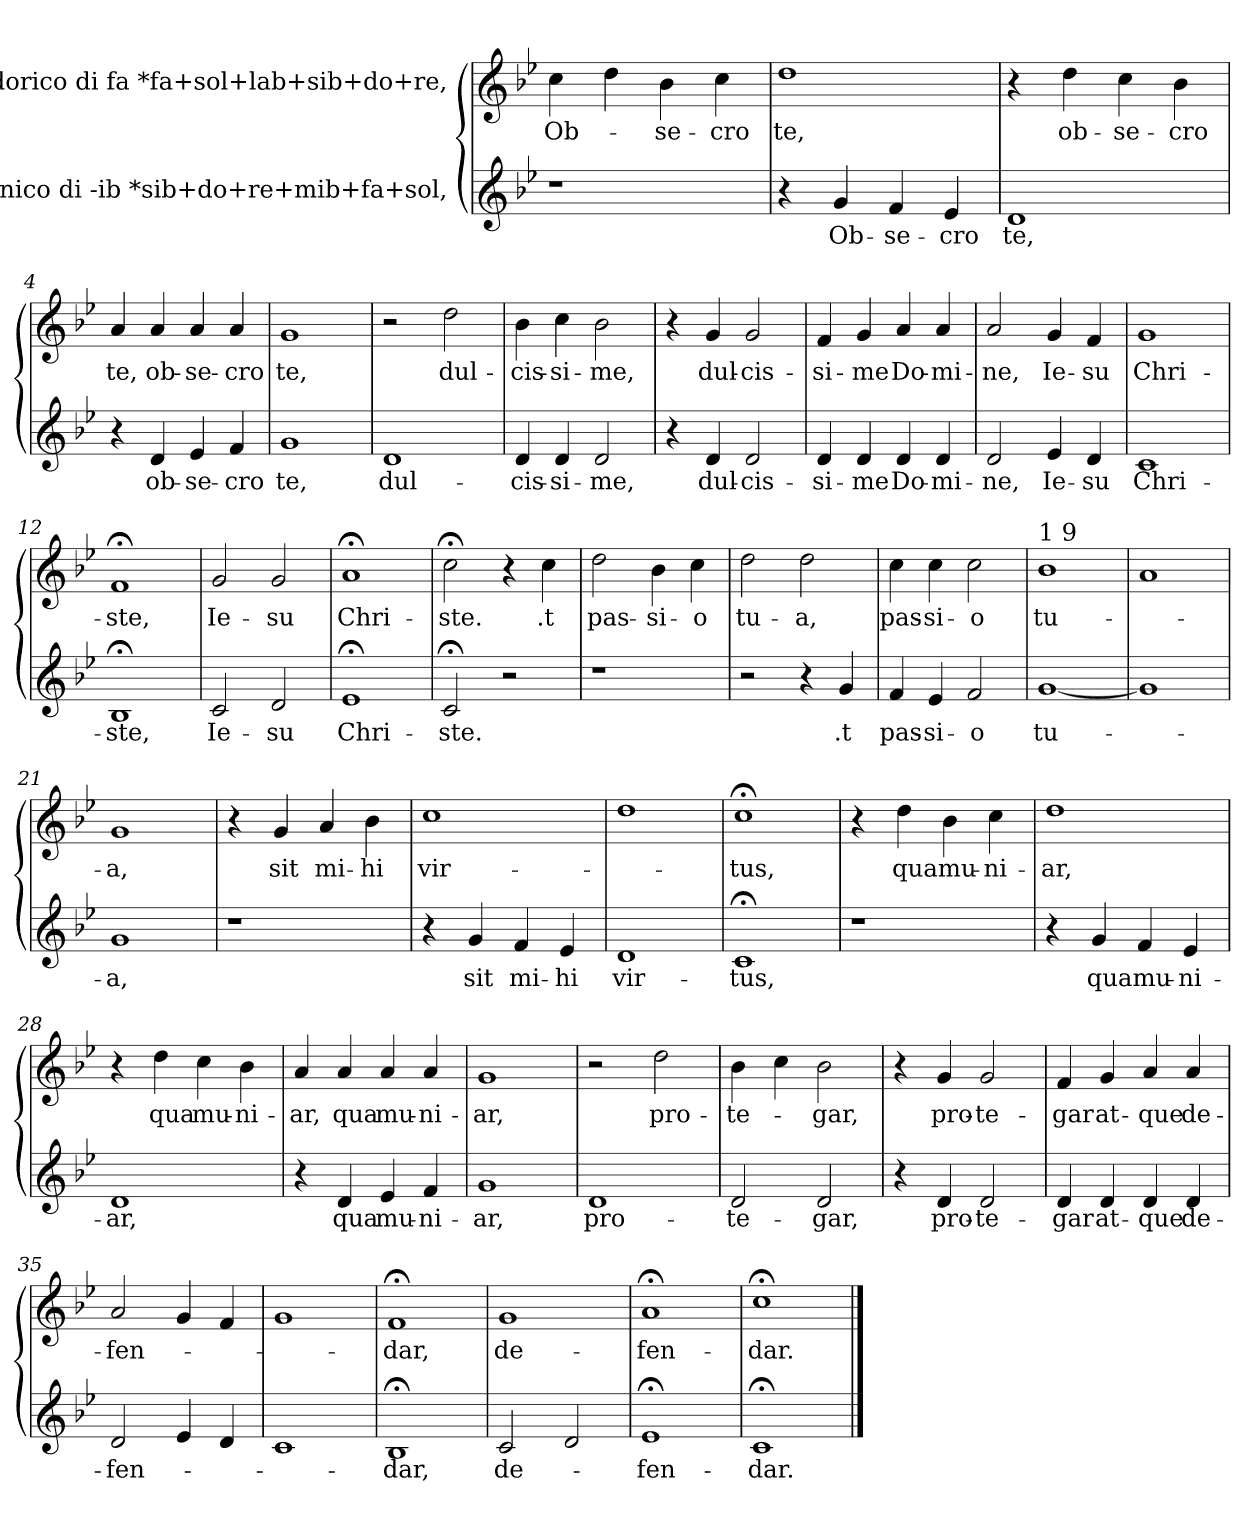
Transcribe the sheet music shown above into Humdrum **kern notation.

**kern	**text	**kern	**text
*part2	*part2	*part1	*part1
*staff2	*staff2	*staff1	*staff1
*I")odo ionico di -ib *sib+do+re+mib+fa+sol,	*	*I")odo dorico di fa *fa+sol+lab+sib+do+re,	*
*clefG2	*	*clefG2	*
*k[b-e-]	*	*k[b-e-]	*
*B-:	*	*B-:	*
=1	=1	=1	=1
!	!	!	!LO:LY:b
1r	.	4cc\	Ob-
.	.	4dd\	.
!	!	!	!LO:LY:b
.	.	4b-\	-se-
!	!	!	!LO:LY:b
.	.	4cc\	-cro
=2	=2	=2	=2
!	!	!	!LO:LY:b
4r	.	1dd	te,
!	!LO:LY:b	!	!
4g/	Ob-	.	.
!	!LO:LY:b	!	!
4f/	-se-	.	.
!	!LO:LY:b	!	!
4e-/	-cro	.	.
=3	=3	=3	=3
!	!LO:LY:b	!	!
1d	te,	4r	.
!	!	!	!LO:LY:b
.	.	4dd\	ob-
!	!	!	!LO:LY:b
.	.	4cc\	-se-
!	!	!	!LO:LY:b
.	.	4b-\	-cro
=4	=4	=4	=4
!	!	!	!LO:LY:b
4r	.	4a/	te,
!	!LO:LY:b	!	!LO:LY:b
4d/	ob-	4a/	ob-
!	!LO:LY:b	!	!LO:LY:b
4e-/	-se-	4a/	-se-
!	!LO:LY:b	!	!LO:LY:b
4f/	-cro	4a/	-cro
=5	=5	=5	=5
!	!LO:LY:b	!	!LO:LY:b
1g	te,	1g	te,
=6	=6	=6	=6
!	!LO:LY:b	!	!
1d	dul-	2r	.
!	!	!	!LO:LY:b
.	.	2dd\	dul-
=7	=7	=7	=7
!	!LO:LY:b	!	!LO:LY:b
4d/	-cis-	4b-\	-cis-
!	!LO:LY:b	!	!LO:LY:b
4d/	-si-	4cc\	-si-
!	!LO:LY:b	!	!LO:LY:b
2d/	-me,	2b-\	-me,
=8	=8	=8	=8
4r	.	4r	.
!	!LO:LY:b	!	!LO:LY:b
4d/	dul-	4g/	dul-
!	!LO:LY:b	!	!LO:LY:b
2d/	-cis-	2g/	-cis-
!!LO:LB:g=z
=9	=9	=9	=9
!	!LO:LY:b	!	!LO:LY:b
4d/	-si-	4f/	-si-
!	!LO:LY:b	!	!LO:LY:b
4d/	-me	4g/	-me
!	!LO:LY:b	!	!LO:LY:b
4d/	Do-	4a/	Do-
!	!LO:LY:b	!	!LO:LY:b
4d/	-mi-	4a/	-mi-
=10	=10	=10	=10
!	!LO:LY:b	!	!LO:LY:b
2d/	-ne,	2a/	-ne,
!	!LO:LY:b	!	!LO:LY:b
4e-/	Ie-	4g/	Ie-
!	!LO:LY:b	!	!LO:LY:b
4d/	-su	4f/	-su
=11	=11	=11	=11
!	!LO:LY:b	!	!LO:LY:b
1c	Chri-	1g	Chri-
=12	=12	=12	=12
!	!LO:LY:b	!	!LO:LY:b
1B-;	-ste,	1f;	-ste,
=13	=13	=13	=13
!	!LO:LY:b	!	!LO:LY:b
2c/	Ie-	2g/	Ie-
!	!LO:LY:b	!	!LO:LY:b
2d/	-su	2g/	-su
=14	=14	=14	=14
!	!LO:LY:b	!	!LO:LY:b
1e-;	Chri-	1a;	Chri-
=15	=15	=15	=15
!	!LO:LY:b	!	!LO:LY:b
2c;/	-ste.	2cc;<\	-ste.
2r	.	4r	.
!	!	!	!LO:LY:b
.	.	4cc\	.t
=16	=16	=16	=16
!	!	!	!LO:LY:b
1r	.	2dd\	pas-
!	!	!	!LO:LY:b
.	.	4b-\	-si-
!	!	!	!LO:LY:b
.	.	4cc\	-o
=17	=17	=17	=17
!	!	!	!LO:LY:b
2r	.	2dd\	tu-
!	!	!	!LO:LY:b
4r	.	2dd\	-a,
!	!LO:LY:b	!	!
4g/	.t	.	.
=18	=18	=18	=18
!	!LO:LY:b	!	!LO:LY:b
4f/	pas-	4cc\	pas-
!	!LO:LY:b	!	!LO:LY:b
4e-/	-si-	4cc\	-si-
!	!LO:LY:b	!	!LO:LY:b
2f/	-o	2cc\	-o
!!LO:LB:g=z
=19	=19	=19	=19
!	!	!LO:TX:a:t=1 9	!
!	!LO:LY:b	!	!LO:LY:b
[<1g	tu-	1b-	tu-
=20	=20	=20	=20
1g]	.	1a	.
=21	=21	=21	=21
!	!LO:LY:b	!	!LO:LY:b
1g	-a,	1g	-a,
=22	=22	=22	=22
1r	.	4r	.
!	!	!	!LO:LY:b
.	.	4g/	sit
!	!	!	!LO:LY:b
.	.	4a/	mi-
!	!	!	!LO:LY:b
.	.	4b-\	-hi
=23	=23	=23	=23
!	!	!	!LO:LY:b
4r	.	1cc	vir-
!	!LO:LY:b	!	!
4g/	sit	.	.
!	!LO:LY:b	!	!
4f/	mi-	.	.
!	!LO:LY:b	!	!
4e-/	-hi	.	.
=24	=24	=24	=24
!	!LO:LY:b	!	!
1d	vir-	1dd	.
=25	=25	=25	=25
!	!LO:LY:b	!	!LO:LY:b
1c;	-tus,	1cc;<	-tus,
=26	=26	=26	=26
1r	.	4r	.
!	!	!	!LO:LY:b
.	.	4dd\	qua
!	!	!	!LO:LY:b
.	.	4b-\	mu-
!	!	!	!LO:LY:b
.	.	4cc\	-ni-
=27	=27	=27	=27
!	!	!	!LO:LY:b
4r	.	1dd	-ar,
!	!LO:LY:b	!	!
4g/	qua	.	.
!	!LO:LY:b	!	!
4f/	mu-	.	.
!	!LO:LY:b	!	!
4e-/	-ni-	.	.
=28	=28	=28	=28
!	!LO:LY:b	!	!
1d	-ar,	4r	.
!	!	!	!LO:LY:b
.	.	4dd\	qua
!	!	!	!LO:LY:b
.	.	4cc\	mu-
!	!	!	!LO:LY:b
.	.	4b-\	-ni-
=29	=29	=29	=29
!	!	!	!LO:LY:b
4r	.	4a/	-ar,
!	!LO:LY:b	!	!LO:LY:b
4d/	qua	4a/	qua
!	!LO:LY:b	!	!LO:LY:b
4e-/	mu-	4a/	mu-
!	!LO:LY:b	!	!LO:LY:b
4f/	-ni-	4a/	-ni-
!!LO:LB:g=z
=30	=30	=30	=30
!	!LO:LY:b	!	!LO:LY:b
1g	-ar,	1g	-ar,
=31	=31	=31	=31
!	!LO:LY:b	!	!
1d	pro-	2r	.
!	!	!	!LO:LY:b
.	.	2dd\	pro-
=32	=32	=32	=32
!	!LO:LY:b	!	!LO:LY:b
2d/	-te-	4b-\	-te-
.	.	4cc\	.
!	!LO:LY:b	!	!LO:LY:b
2d/	-gar,	2b-\	-gar,
=33	=33	=33	=33
4r	.	4r	.
!	!LO:LY:b	!	!LO:LY:b
4d/	pro-	4g/	pro-
!	!LO:LY:b	!	!LO:LY:b
2d/	-te-	2g/	-te-
=34	=34	=34	=34
!	!LO:LY:b	!	!LO:LY:b
4d/	-gar	4f/	-gar
!	!LO:LY:b	!	!LO:LY:b
4d/	at-	4g/	at-
!	!LO:LY:b	!	!LO:LY:b
4d/	-que	4a/	-que
!	!LO:LY:b	!	!LO:LY:b
4d/	de-	4a/	de-
=35	=35	=35	=35
!	!LO:LY:b	!	!LO:LY:b
2d/	-fen-	2a/	-fen-
4e-/	.	4g/	.
4d/	.	4f/	.
=36	=36	=36	=36
1c	.	1g	.
=37	=37	=37	=37
!	!LO:LY:b	!	!LO:LY:b
1B-;	-dar,	1f;	-dar,
=38	=38	=38	=38
!	!LO:LY:b	!	!LO:LY:b
2c/	de-	1g	de-
2d/	.	.	.
=39	=39	=39	=39
!	!LO:LY:b	!	!LO:LY:b
1e-;	-fen-	1a;	-fen-
=40	=40	=40	=40
!	!LO:LY:b	!	!LO:LY:b
1c;	-dar.	1cc;<	-dar.
==	==	==	==
*-	*-	*-	*-
